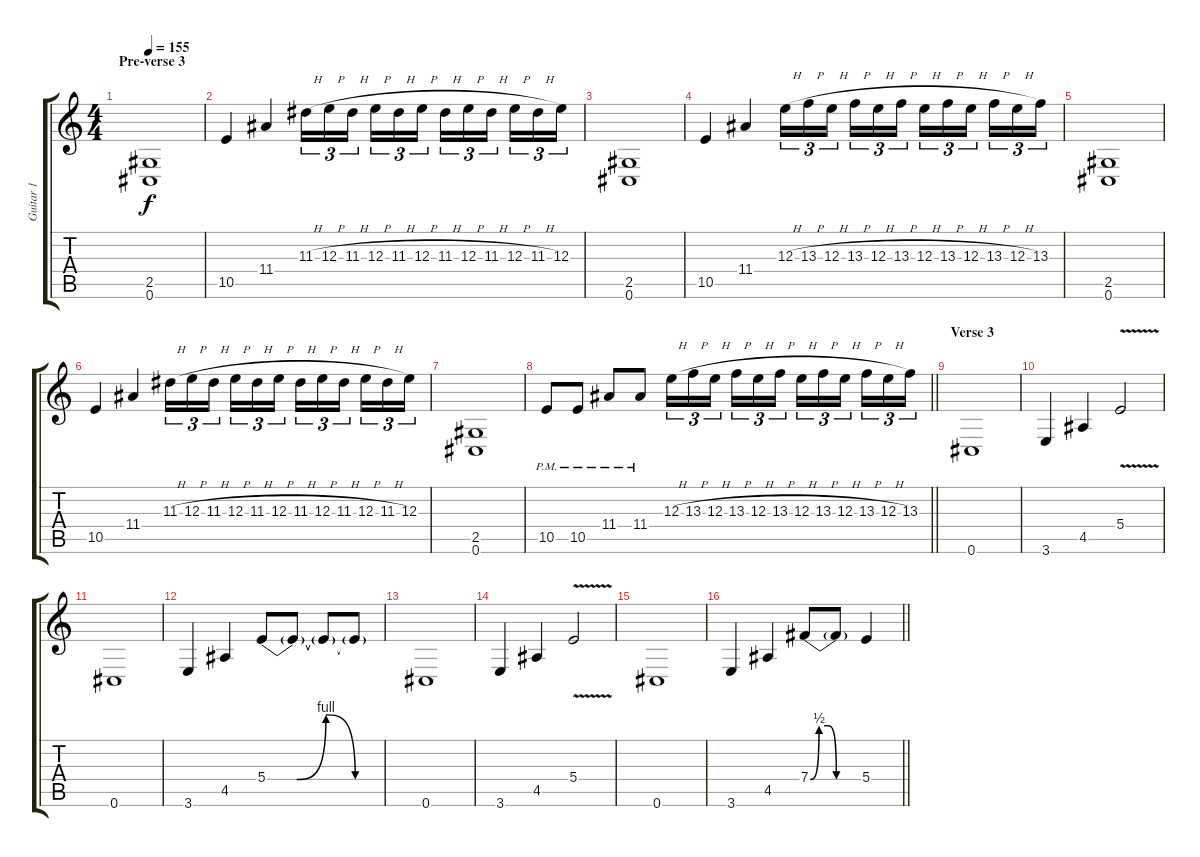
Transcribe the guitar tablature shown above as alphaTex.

\track ("Guitar 1" "Guitar 1") {instrument distortionguitar}
\staff {score tabs}
\tuning (Db4 Ab3 E3 B2 Gb2 Db2) {hide}
\ts (4 4)
\section ("" "Pre-verse 3")
\tempo 155
\clef g2
\ks c
(2.5 0.6).1{dy f} |
10.5.4 11.4.4 11.3{h}.16{tu (3 2)} 12.3{h}.16{tu (3 2)} 11.3{h}.16{tu (3 2)} 12.3{h}.16{tu (3 2)} 11.3{h}.16{tu (3 2)} 12.3{h}.16{tu (3 2)} 11.3{h}.16{tu (3 2)} 12.3{h}.16{tu (3 2)} 11.3{h}.16{tu (3 2)} 12.3{h}.16{tu (3 2)} 11.3{h}.16{tu (3 2)} 12.3.16{tu (3 2)} |
(2.5 0.6).1 |
10.5.4 11.4.4 12.3{h}.16{tu (3 2)} 13.3{h}.16{tu (3 2)} 12.3{h}.16{tu (3 2)} 13.3{h}.16{tu (3 2)} 12.3{h}.16{tu (3 2)} 13.3{h}.16{tu (3 2)} 12.3{h}.16{tu (3 2)} 13.3{h}.16{tu (3 2)} 12.3{h}.16{tu (3 2)} 13.3{h}.16{tu (3 2)} 12.3{h}.16{tu (3 2)} 13.3.16{tu (3 2)} |
(2.5 0.6).1 |
10.5.4 11.4.4 11.3{h}.16{tu (3 2)} 12.3{h}.16{tu (3 2)} 11.3{h}.16{tu (3 2)} 12.3{h}.16{tu (3 2)} 11.3{h}.16{tu (3 2)} 12.3{h}.16{tu (3 2)} 11.3{h}.16{tu (3 2)} 12.3{h}.16{tu (3 2)} 11.3{h}.16{tu (3 2)} 12.3{h}.16{tu (3 2)} 11.3{h}.16{tu (3 2)} 12.3.16{tu (3 2)} |
(2.5 0.6).1 |
\barLineRight lightlight
10.5{pm}.8 10.5{pm}.8 11.4{pm}.8 11.4{pm}.8 12.3{h}.16{tu (3 2)} 13.3{h}.16{tu (3 2)} 12.3{h}.16{tu (3 2)} 13.3{h}.16{tu (3 2)} 12.3{h}.16{tu (3 2)} 13.3{h}.16{tu (3 2)} 12.3{h}.16{tu (3 2)} 13.3{h}.16{tu (3 2)} 12.3{h}.16{tu (3 2)} 13.3{h}.16{tu (3 2)} 12.3{h}.16{tu (3 2)} 13.3.16{tu (3 2)} |
\section ("" "Verse 3")
0.6.1 |
3.6.4 4.5.4 5.4{v}.2 |
0.6.1 |
3.6.4 4.5.4 5.4{be (custom 0 0 15 0 30 4 45 0 60 0)}.8 5.4{t}.8 5.4{t}.8 5.4{t}.8 |
0.6.1 |
3.6.4 4.5.4 5.4{v}.2 |
0.6.1 |
\barLineRight lightlight
3.6.4 4.5.4 7.4{be (custom 0 0 10 2 20 2 30 0 60 0)}.8 7.4{t}.8 5.4.4
